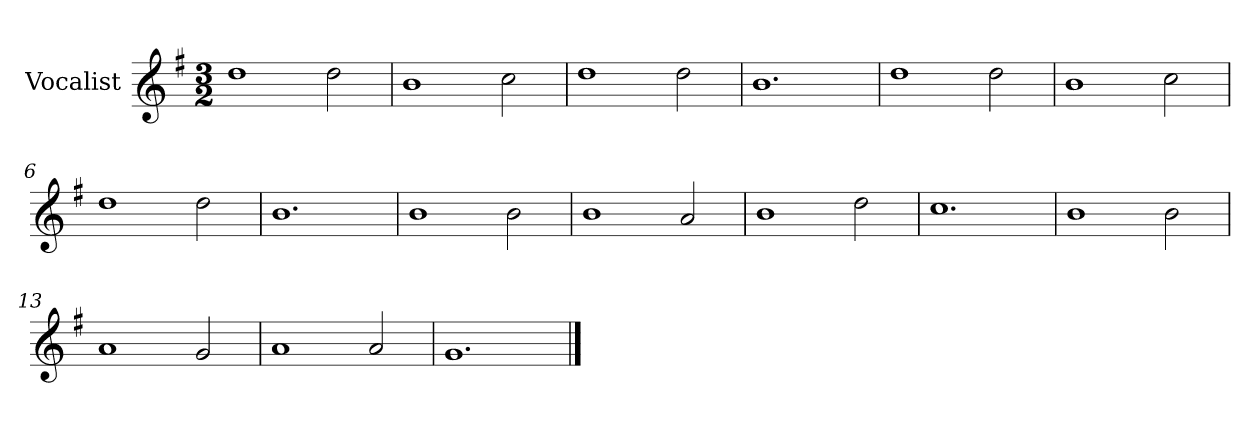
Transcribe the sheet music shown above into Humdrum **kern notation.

**kern
*part1
*staff1
*I"Vocalist
*k[f#]
*G:
*M3/2
=
1dd
2dd
=1
1b
2cc
=2
1dd
2dd
=3
1.b
=4
1dd
2dd
=5
1b
2cc
=6
1dd
2dd
=7
1.b
=8
1b
2b
=9
1b
2a
=10
1b
2dd
=11
1.cc
=12
1b
2b
=13
1a
2g
=14
1a
2a
=15
1.g
==
*-
